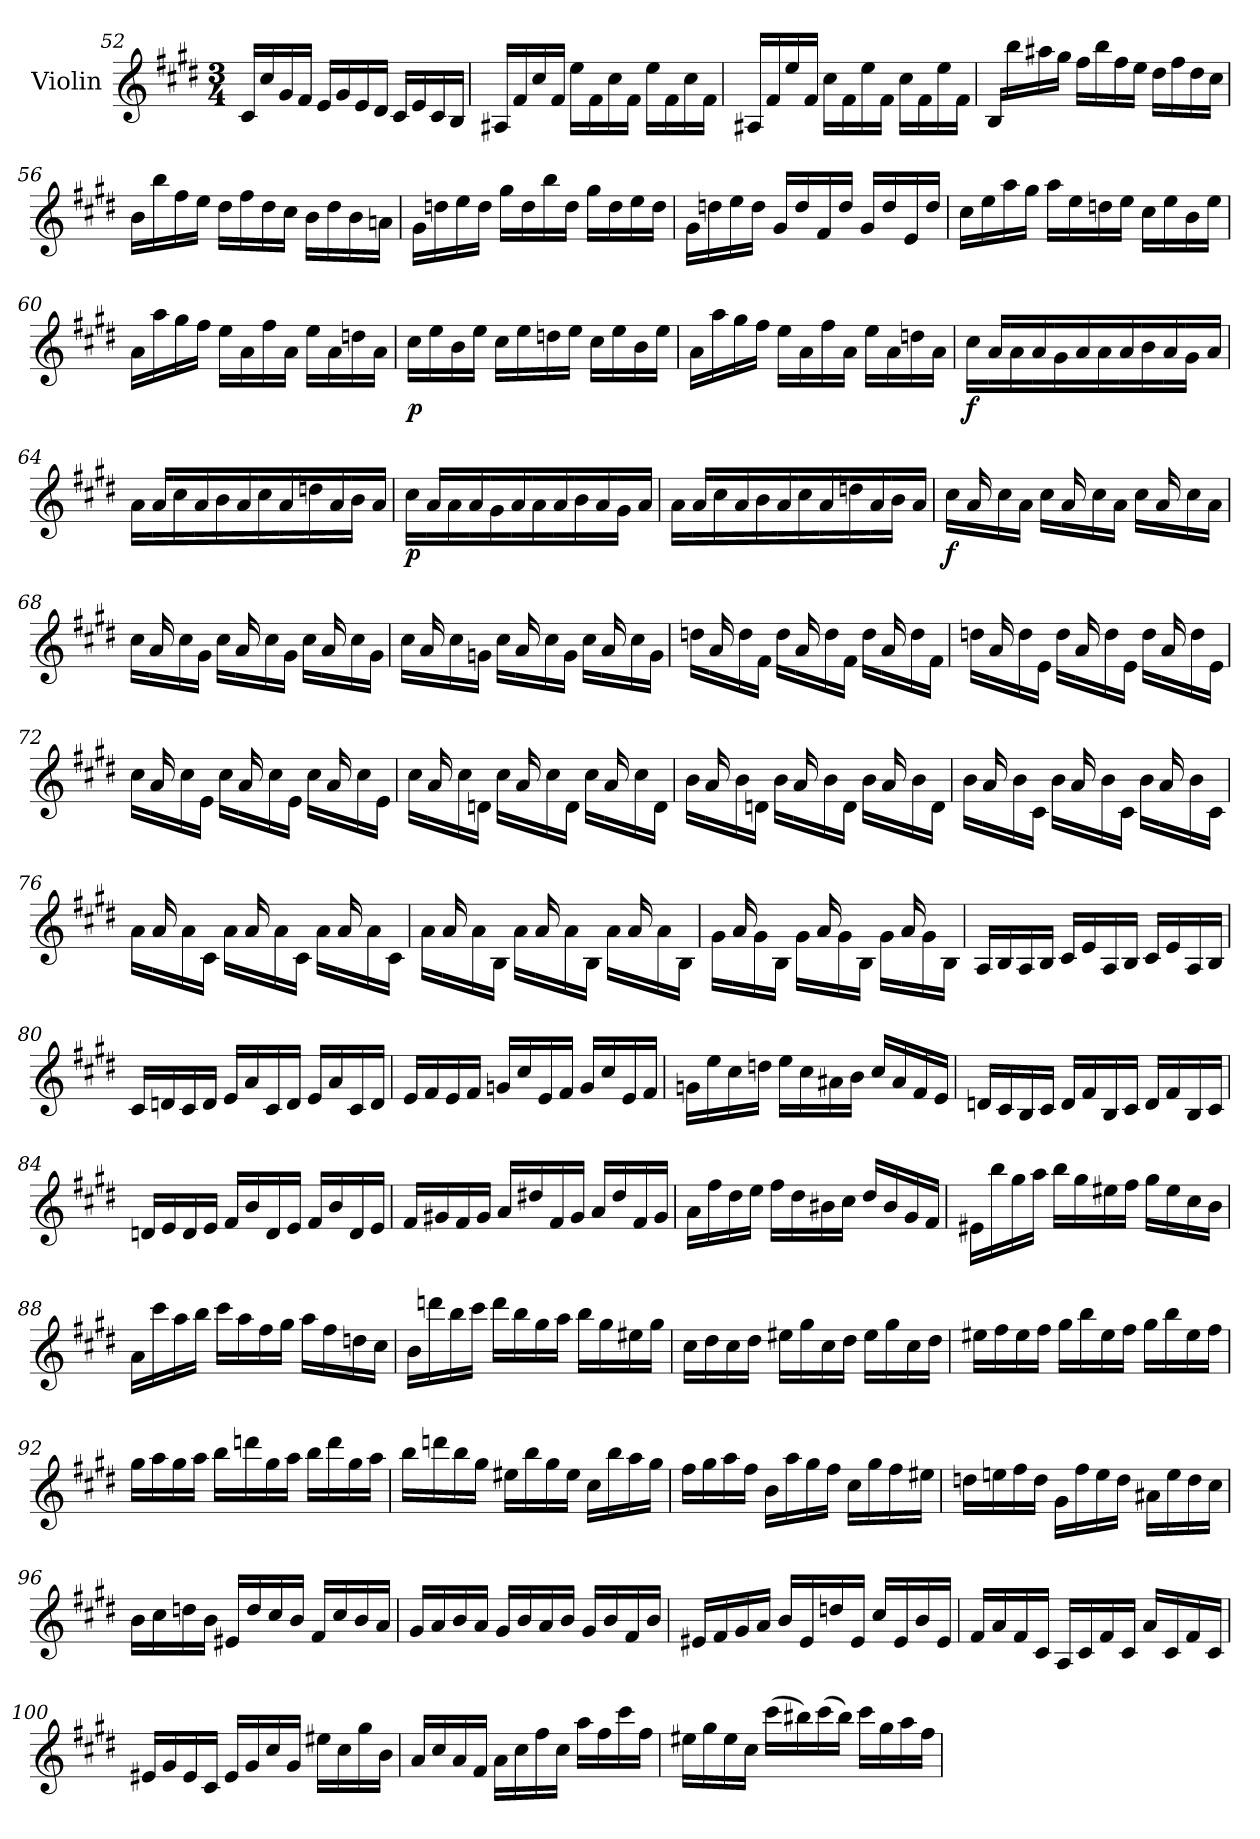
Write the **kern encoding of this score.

**kern	**dynam
*part1	*part1
*staff1	*staff1
*I"Violin	*
*I'Vln.	*
*clefG2	*
*k[f#c#g#d#]	*
*M3/4	*
=52	=52
16c#/LL	.
16cc#/	.
16g#/	.
16f#/JJ	.
16e/LL	.
16g#/	.
16e/	.
16d#/JJ	.
16c#/LL	.
16e/	.
16c#/	.
16B/JJ	.
!!LO:LB:g=z
=53	=53
16A#X/LL	.
16f#/	.
16cc#/	.
16f#/JJ	.
16ee\LL	.
16f#\	.
16cc#\	.
16f#\JJ	.
16ee\LL	.
16f#\	.
16cc#\	.
16f#\JJ	.
=54	=54
16A#X/LL	.
16f#/	.
16ee/	.
16f#/JJ	.
16cc#\LL	.
16f#\	.
16ee\	.
16f#\JJ	.
16cc#\LL	.
16f#\	.
16ee\	.
16f#\JJ	.
=55	=55
16B/LL	.
16bb\	.
16aa#X\	.
16gg#\JJ	.
16ff#\LL	.
16bb\	.
16ff#\	.
16ee\JJ	.
16dd#\LL	.
16ff#\	.
16dd#\	.
16cc#\JJ	.
=56	=56
16b\LL	.
16bb\	.
16ff#\	.
16ee\JJ	.
16dd#\LL	.
16ff#\	.
16dd#\	.
16cc#\JJ	.
16b\LL	.
16dd#\	.
16b\	.
16an\JJ	.
!!LO:LB:g=z
=57	=57
16g#\LL	.
16ddn\	.
16ee\	.
16dd\JJ	.
16gg#\LL	.
16dd\	.
16bb\	.
16dd\JJ	.
16gg#\LL	.
16dd\	.
16ee\	.
16dd\JJ	.
=58	=58
16g#\LL	.
16ddn\	.
16ee\	.
16dd\JJ	.
16g#/LL	.
16dd/	.
16f#/	.
16dd/JJ	.
16g#/LL	.
16dd/	.
16e/	.
16dd/JJ	.
=59	=59
16cc#\LL	.
16ee\	.
16aa\	.
16gg#\JJ	.
16aa\LL	.
16ee\	.
16ddn\	.
16ee\JJ	.
16cc#\LL	.
16ee\	.
16b\	.
16ee\JJ	.
=60	=60
16a\LL	.
16aa\	.
16gg#\	.
16ff#\JJ	.
16ee\LL	.
16a\	.
16ff#\	.
16a\JJ	.
16ee\LL	.
16a\	.
16ddn\	.
16a\JJ	.
!!LO:LB:g=z
=61	=61
!	!LO:DY:b
16cc#\LL	p
16ee\	.
16b\	.
16ee\JJ	.
16cc#\LL	.
16ee\	.
16ddn\	.
16ee\JJ	.
16cc#\LL	.
16ee\	.
16b\	.
16ee\JJ	.
=62	=62
16a\LL	.
16aa\	.
16gg#\	.
16ff#\JJ	.
16ee\LL	.
16a\	.
16ff#\	.
16a\JJ	.
16ee\LL	.
16a\	.
16ddn\	.
16a\JJ	.
=63	=63
*^	*
!	!	!LO:DY:b
16ryy	16cc#\LL	f
16a/LL	16rcccyy	.
16rcyy	16a\	.
16a/	16ryy	.
16rcyy	16g#\	.
16a/	16ryy	.
16rcyy	16a\	.
16a/	16ryy	.
16rcyy	16b\	.
16a/	16ryy	.
16rcyy	16g#\JJ	.
16a/JJ	16ryy	.
=64	=64	=64
16ryy	16a\LL	.
16a/LL	16ryy	.
16rcyy	16cc#\	.
16a/	16ryy	.
16rcyy	16b\	.
16a/	16ryy	.
16rcyy	16cc#\	.
16a/	16ryy	.
16rcyy	16ddn\	.
16a/	16ryy	.
16rcyy	16b\JJ	.
16a/JJ	16ryy	.
!!LO:LB:g=z	!!
=65	=65	=65
!	!	!LO:DY:b
16ryy	16cc#\LL	p
16a/LL	16rcccyy	.
16rcyy	16a\	.
16a/	16ryy	.
16rcyy	16g#\	.
16a/	16ryy	.
16rcyy	16a\	.
16a/	16ryy	.
16rcyy	16b\	.
16a/	16ryy	.
16rcyy	16g#\JJ	.
16a/JJ	16ryy	.
=66	=66	=66
16ryy	16a\LL	.
16a/LL	16ryy	.
16rcyy	16cc#\	.
16a/	16ryy	.
16rcyy	16b\	.
16a/	16ryy	.
16rcyy	16cc#\	.
16a/	16ryy	.
16rcyy	16ddn\	.
16a/	16ryy	.
16rcyy	16b\JJ	.
16a/JJ	16ryy	.
=67	=67	=67
!	!	!LO:DY:b
16ryy	16cc#\LL	f
16a/	16reeeyy	.
8ryy	16cc#\	.
.	16a\JJ	.
16ryy	16cc#\LL	.
16a/	16reeeyy	.
8ryy	16cc#\	.
.	16a\JJ	.
16ryy	16cc#\LL	.
16a/	16reeeyy	.
8ryy	16cc#\	.
.	16a\JJ	.
=68	=68	=68
16ryy	16cc#\LL	.
16a/	16reeeyy	.
8ryy	16cc#\	.
.	16g#\JJ	.
16ryy	16cc#\LL	.
16a/	16reeeyy	.
8ryy	16cc#\	.
.	16g#\JJ	.
16ryy	16cc#\LL	.
16a/	16reeeyy	.
8ryy	16cc#\	.
.	16g#\JJ	.
!!LO:LB:g=z	!!
=69	=69	=69
16ryy	16cc#\LL	.
16a/	16reeeyy	.
8ryy	16cc#\	.
.	16gn\JJ	.
16ryy	16cc#\LL	.
16a/	16reeeyy	.
8ryy	16cc#\	.
.	16g\JJ	.
16ryy	16cc#\LL	.
16a/	16reeeyy	.
8ryy	16cc#\	.
.	16g\JJ	.
=70	=70	=70
16ryy	16ddn\LL	.
16a/	16reeeyy	.
8ryy	16dd\	.
.	16f#\JJ	.
16ryy	16dd\LL	.
16a/	16reeeyy	.
8ryy	16dd\	.
.	16f#\JJ	.
16ryy	16dd\LL	.
16a/	16reeeyy	.
8ryy	16dd\	.
.	16f#\JJ	.
=71	=71	=71
16ryy	16ddn\LL	.
16a/	16reeeyy	.
8ryy	16dd\	.
.	16e\JJ	.
16ryy	16dd\LL	.
16a/	16reeeyy	.
8ryy	16dd\	.
.	16e\JJ	.
16ryy	16dd\LL	.
16a/	16reeeyy	.
8ryy	16dd\	.
.	16e\JJ	.
!!LO:PB:g=z	!!
=72	=72	=72
16ryy	16cc#\LL	.
16a/	16reeeyy	.
8ryy	16cc#\	.
.	16e\JJ	.
16ryy	16cc#\LL	.
16a/	16reeeyy	.
8ryy	16cc#\	.
.	16e\JJ	.
16ryy	16cc#\LL	.
16a/	16reeeyy	.
8ryy	16cc#\	.
.	16e\JJ	.
=73	=73	=73
16ryy	16cc#\LL	.
16a/	16reeeyy	.
8ryy	16cc#\	.
.	16dn\JJ	.
16ryy	16cc#\LL	.
16a/	16reeeyy	.
8ryy	16cc#\	.
.	16d\JJ	.
16ryy	16cc#\LL	.
16a/	16reeeyy	.
8ryy	16cc#\	.
.	16d\JJ	.
=74	=74	=74
16ryy	16b\LL	.
16a/	16reeeyy	.
8ryy	16b\	.
.	16dn\JJ	.
16ryy	16b\LL	.
16a/	16reeeyy	.
8ryy	16b\	.
.	16d\JJ	.
16ryy	16b\LL	.
16a/	16reeeyy	.
8ryy	16b\	.
.	16d\JJ	.
!!LO:LB:g=z	!!
=75	=75	=75
16ryy	16b\LL	.
16a/	16reeeyy	.
8ryy	16b\	.
.	16c#\JJ	.
16ryy	16b\LL	.
16a/	16reeeyy	.
8ryy	16b\	.
.	16c#\JJ	.
16ryy	16b\LL	.
16a/	16reeeyy	.
8ryy	16b\	.
.	16c#\JJ	.
=76	=76	=76
16ryy	16a\LL	.
16a/	16reeeyy	.
8ryy	16a\	.
.	16c#\JJ	.
16ryy	16a\LL	.
16a/	16reeeyy	.
8ryy	16a\	.
.	16c#\JJ	.
16ryy	16a\LL	.
16a/	16reeeyy	.
8ryy	16a\	.
.	16c#\JJ	.
=77	=77	=77
16ryy	16a\LL	.
16a/	16reeeyy	.
8ryy	16a\	.
.	16B\JJ	.
16ryy	16a\LL	.
16a/	16reeeyy	.
8ryy	16a\	.
.	16B\JJ	.
16ryy	16a\LL	.
16a/	16reeeyy	.
8ryy	16a\	.
.	16B\JJ	.
!!LO:LB:g=z	!!
=78	=78	=78
16ryy	16g#\LL	.
16a/	16reeeyy	.
8ryy	16g#\	.
.	16B\JJ	.
16ryy	16g#\LL	.
16a/	16reeeyy	.
8ryy	16g#\	.
.	16B\JJ	.
16ryy	16g#\LL	.
16a/	16reeeyy	.
8ryy	16g#\	.
.	16B\JJ	.
*v	*v	*
=79	=79
16A/LL	.
16B/	.
16A/	.
16B/JJ	.
16c#/LL	.
16e/	.
16A/	.
16B/JJ	.
16c#/LL	.
16e/	.
16A/	.
16B/JJ	.
=80	=80
16c#/LL	.
16dn/	.
16c#/	.
16d/JJ	.
16e/LL	.
16a/	.
16c#/	.
16d/JJ	.
16e/LL	.
16a/	.
16c#/	.
16d/JJ	.
!!LO:LB:g=z
=81	=81
16e/LL	.
16f#/	.
16e/	.
16f#/JJ	.
16gn/LL	.
16cc#/	.
16e/	.
16f#/JJ	.
16g/LL	.
16cc#/	.
16e/	.
16f#/JJ	.
=82	=82
16gn\LL	.
16ee\	.
16cc#\	.
16ddn\JJ	.
16ee\LL	.
16cc#\	.
16a#X\	.
16b\JJ	.
16cc#/LL	.
16a#/	.
16f#/	.
16e/JJ	.
=83	=83
16dn/LL	.
16c#/	.
16B/	.
16c#/JJ	.
16d/LL	.
16f#/	.
16B/	.
16c#/JJ	.
16d/LL	.
16f#/	.
16B/	.
16c#/JJ	.
=84	=84
16dn/LL	.
16e/	.
16d/	.
16e/JJ	.
16f#/LL	.
16b/	.
16d/	.
16e/JJ	.
16f#/LL	.
16b/	.
16d/	.
16e/JJ	.
!!LO:LB:g=z
=85	=85
16f#/LL	.
16g#X/	.
16f#/	.
16g#/JJ	.
16a/LL	.
16dd#X/	.
16f#/	.
16g#/JJ	.
16a/LL	.
16dd#/	.
16f#/	.
16g#/JJ	.
=86	=86
16a\LL	.
16ff#\	.
16dd#\	.
16ee\JJ	.
16ff#\LL	.
16dd#\	.
16b#X\	.
16cc#\JJ	.
16dd#/LL	.
16b#/	.
16g#/	.
16f#/JJ	.
=87	=87
16e#X\LL	.
16bb\	.
16gg#\	.
16aa\JJ	.
16bb\LL	.
16gg#\	.
16ee#X\	.
16ff#\JJ	.
16gg#\LL	.
16ee#\	.
16cc#\	.
16b\JJ	.
!!LO:LB:g=z
=88	=88
16a\LL	.
16ccc#\	.
16aa\	.
16bb\JJ	.
16ccc#\LL	.
16aa\	.
16ff#\	.
16gg#\JJ	.
16aa\LL	.
16ff#\	.
16ddn\	.
16cc#\JJ	.
=89	=89
16b\LL	.
16dddn\	.
16bb\	.
16ccc#\JJ	.
16ddd\LL	.
16bb\	.
16gg#\	.
16aa\JJ	.
16bb\LL	.
16gg#\	.
16ee#X\	.
16gg#\JJ	.
=90	=90
16cc#\LL	.
16dd#\	.
16cc#\	.
16dd#\JJ	.
16ee#X\LL	.
16gg#\	.
16cc#\	.
16dd#\JJ	.
16ee#\LL	.
16gg#\	.
16cc#\	.
16dd#\JJ	.
=91	=91
16ee#X\LL	.
16ff#\	.
16ee#\	.
16ff#\JJ	.
16gg#\LL	.
16bb\	.
16ee#\	.
16ff#\JJ	.
16gg#\LL	.
16bb\	.
16ee#\	.
16ff#\JJ	.
!!LO:LB:g=z
=92	=92
16gg#\LL	.
16aa\	.
16gg#\	.
16aa\JJ	.
16bb\LL	.
16dddn\	.
16gg#\	.
16aa\JJ	.
16bb\LL	.
16ddd\	.
16gg#\	.
16aa\JJ	.
=93	=93
16bb\LL	.
16dddn\	.
16bb\	.
16gg#\JJ	.
16ee#X\LL	.
16bb\	.
16gg#\	.
16ee#\JJ	.
16cc#\LL	.
16bb\	.
16aa\	.
16gg#\JJ	.
=94	=94
16ff#\LL	.
16gg#\	.
16aa\	.
16ff#\JJ	.
16b\LL	.
16aa\	.
16gg#\	.
16ff#\JJ	.
16cc#\LL	.
16gg#\	.
16ff#\	.
16ee#X\JJ	.
!!LO:LB:g=z
=95	=95
16ddn\LL	.
16een\	.
16ff#\	.
16dd\JJ	.
16g#\LL	.
16ff#\	.
16ee\	.
16dd\JJ	.
16a#X\LL	.
16ee\	.
16dd\	.
16cc#\JJ	.
=96	=96
16b\LL	.
16cc#\	.
16ddn\	.
16b\JJ	.
16e#X/LL	.
16dd/	.
16cc#/	.
16b/JJ	.
16f#/LL	.
16cc#/	.
16b/	.
16a/JJ	.
=97	=97
16g#/LL	.
16a/	.
16b/	.
16a/JJ	.
16g#/LL	.
16b/	.
16a/	.
16b/JJ	.
16g#/LL	.
16b/	.
16f#/	.
16b/JJ	.
=98	=98
16e#X/LL	.
16f#/	.
16g#/	.
16a/JJ	.
16b/LL	.
16e#/	.
16ddn/	.
16e#/JJ	.
16cc#/LL	.
16e#/	.
16b/	.
16e#/JJ	.
!!LO:LB:g=z
=99	=99
16f#/LL	.
16a/	.
16f#/	.
16c#/JJ	.
16A/LL	.
16c#/	.
16f#/	.
16c#/JJ	.
16a/LL	.
16c#/	.
16f#/	.
16c#/JJ	.
=100	=100
16e#X/LL	.
16g#/	.
16e#/	.
16c#/JJ	.
16e#/LL	.
16g#/	.
16cc#/	.
16g#/JJ	.
16ee#X\LL	.
16cc#\	.
16gg#\	.
16b\JJ	.
=101	=101
16a/LL	.
16cc#/	.
16a/	.
16f#/JJ	.
16a\LL	.
16cc#\	.
16ff#\	.
16cc#\JJ	.
16aa\LL	.
16ff#\	.
16ccc#\	.
16ff#\JJ	.
!!LO:PB:g=z
=102	=102
16ee#X\LL	.
16gg#\	.
16ee#\	.
16cc#\JJ	.
(>16ccc#\LL	.
16bb#X\)	.
(>16ccc#\	.
16bb#\JJ)	.
16ccc#\LL	.
16gg#\	.
16aa\	.
16ff#\JJ	.
=	=
*-	*-
